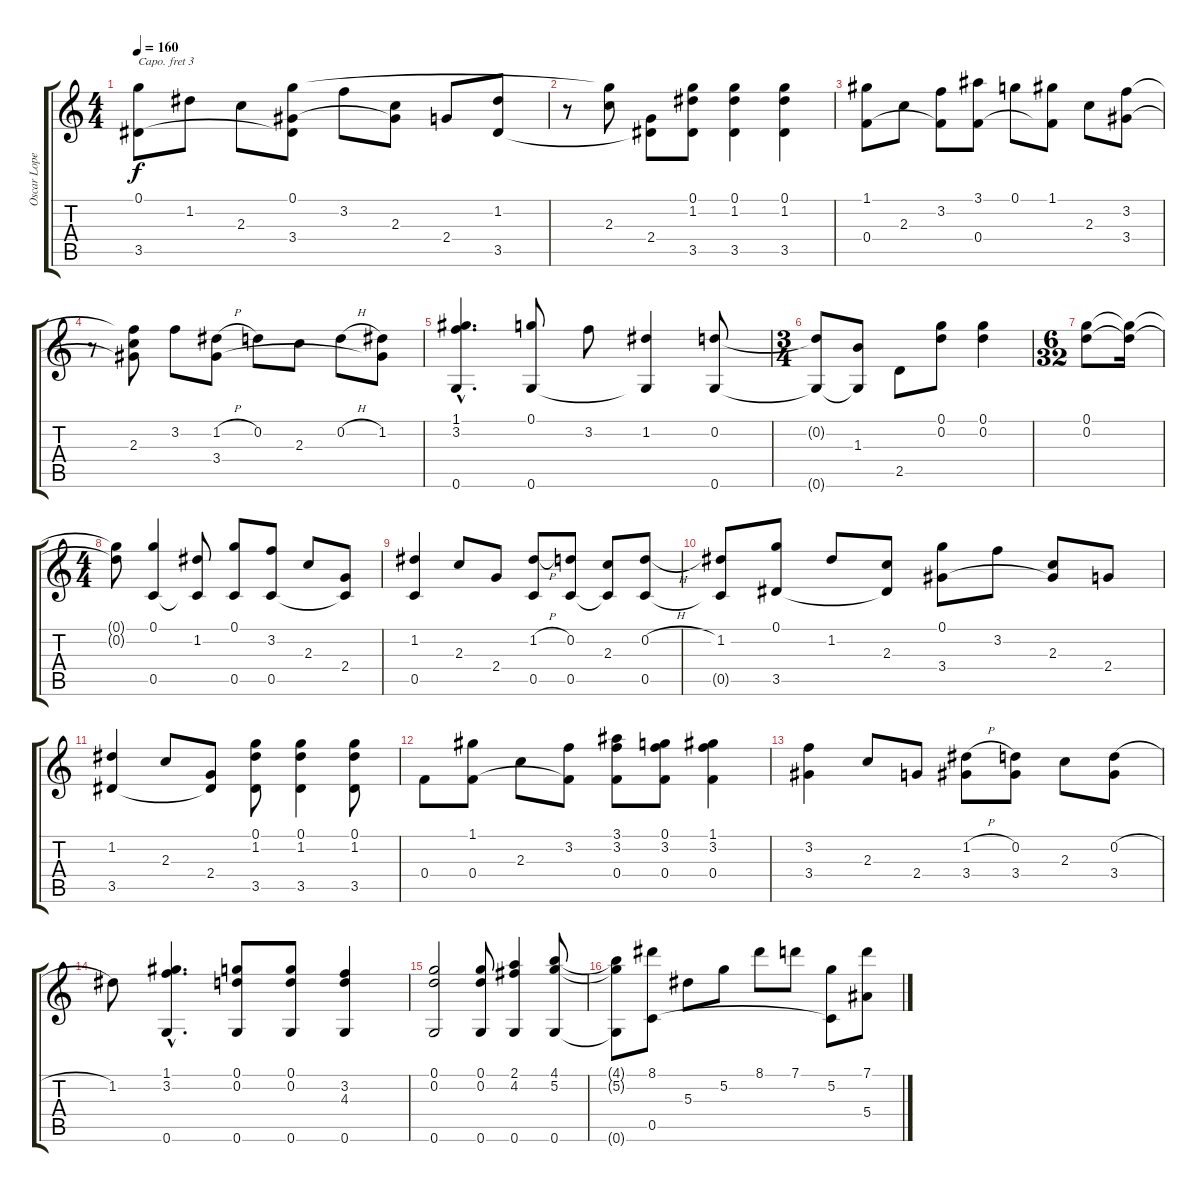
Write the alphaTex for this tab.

\track ("Oscar Lopez" "Oscar Lope") {instrument acousticguitarnylon}
\staff {score tabs}
\capo 3
\tuning (E4 B3 G3 D3 A2 E2) {hide}
\ts (4 4)
\tempo 160
\clef g2
\ks c
(0.1 3.5).8{dy f} 1.2.8 2.3.8 (0.1 3.4 3.5{t}).8 3.2.8 (2.3 3.4{t}).8 2.4.8 (1.2 3.5).8 |
r.8 (0.1{t} 2.3).8 (2.4 3.5{t}).8 (0.1 1.2 3.5).8 (0.1 1.2 3.5).4 (0.1 1.2 3.5).4 |
(1.1 0.4).8 2.3.8 (3.2 0.4{t}).8 (3.1 0.4).8 0.1.8 (1.1 0.4{t}).8 2.3.8 (3.2 3.4).8 |
r.8 (3.2{t} 2.3 3.4{t}).8 3.2.8 (1.2{h} 3.4).8 0.2.8 2.3.8 0.2{h}.8 (1.2 3.4{t}).8 |
(1.1{hac} 3.2{hac} 0.6{hac}).4{d} (0.1 0.6).8 3.2.8 (1.2 0.6{t}).4 (0.2 0.6).8 |
\ts (3 4)
(0.2{t} 0.6{t}).8 (1.3 0.6{t}).8 2.5.8 (0.1 0.2).8 (0.1 0.2).4 |
\ts (6 32)
(0.1 0.2).8 (0.1{t} 0.2{t}).16 |
\ts (4 4)
(0.1{t} 0.2{t}).8 (0.1 0.5).4 (1.2 0.5{t}).8 (0.1 0.5).8 (3.2 0.5).8 2.3.8 (2.4 0.5{t}).8 |
(1.2 0.5).4 2.3.8 2.4.8 (1.2{h} 0.5).8 (0.2 0.5).8 (2.3 0.5{t}).8 (0.2{h} 0.5).8 |
(1.2 0.5{t}).8 (0.1 3.5).8 1.2.8 (2.3 3.5{t}).8 (0.1 3.4).8 3.2.8 (2.3 3.4{t}).8 2.4.8 |
(1.2 3.5).4 2.3.8 (2.4 3.5{t}).8 (0.1 1.2 3.5).8 (0.1 1.2 3.5).4 (0.1 1.2 3.5).8 |
0.4.8 (1.1 0.4).8 2.3.8 (3.2 0.4{t}).8 (3.1 3.2 0.4).8 (0.1 3.2 0.4).8 (1.1 3.2 0.4).4 |
(3.2 3.4).4 2.3.8 2.4.8 (1.2{h} 3.4).8 (0.2 3.4).8 2.3.8 (0.2{h} 3.4).8 |
1.2.8 (1.1{hac} 3.2{hac} 0.6{hac}).4{d} (0.1 0.2 0.6).8 (0.1 0.2 0.6).8 (3.2 4.3 0.6).4 |
(0.1 0.2 0.6).2 (0.1 0.2 0.6).8 (2.1 4.2 0.6).4 (4.1 5.2 0.6).8 |
(4.1{t} 5.2{t} 0.6{t}).8 (8.1 0.5).8 5.3.8 5.2.8 8.1.8 7.1.8 (5.2 0.5{t}).8 (7.1 5.4).8
